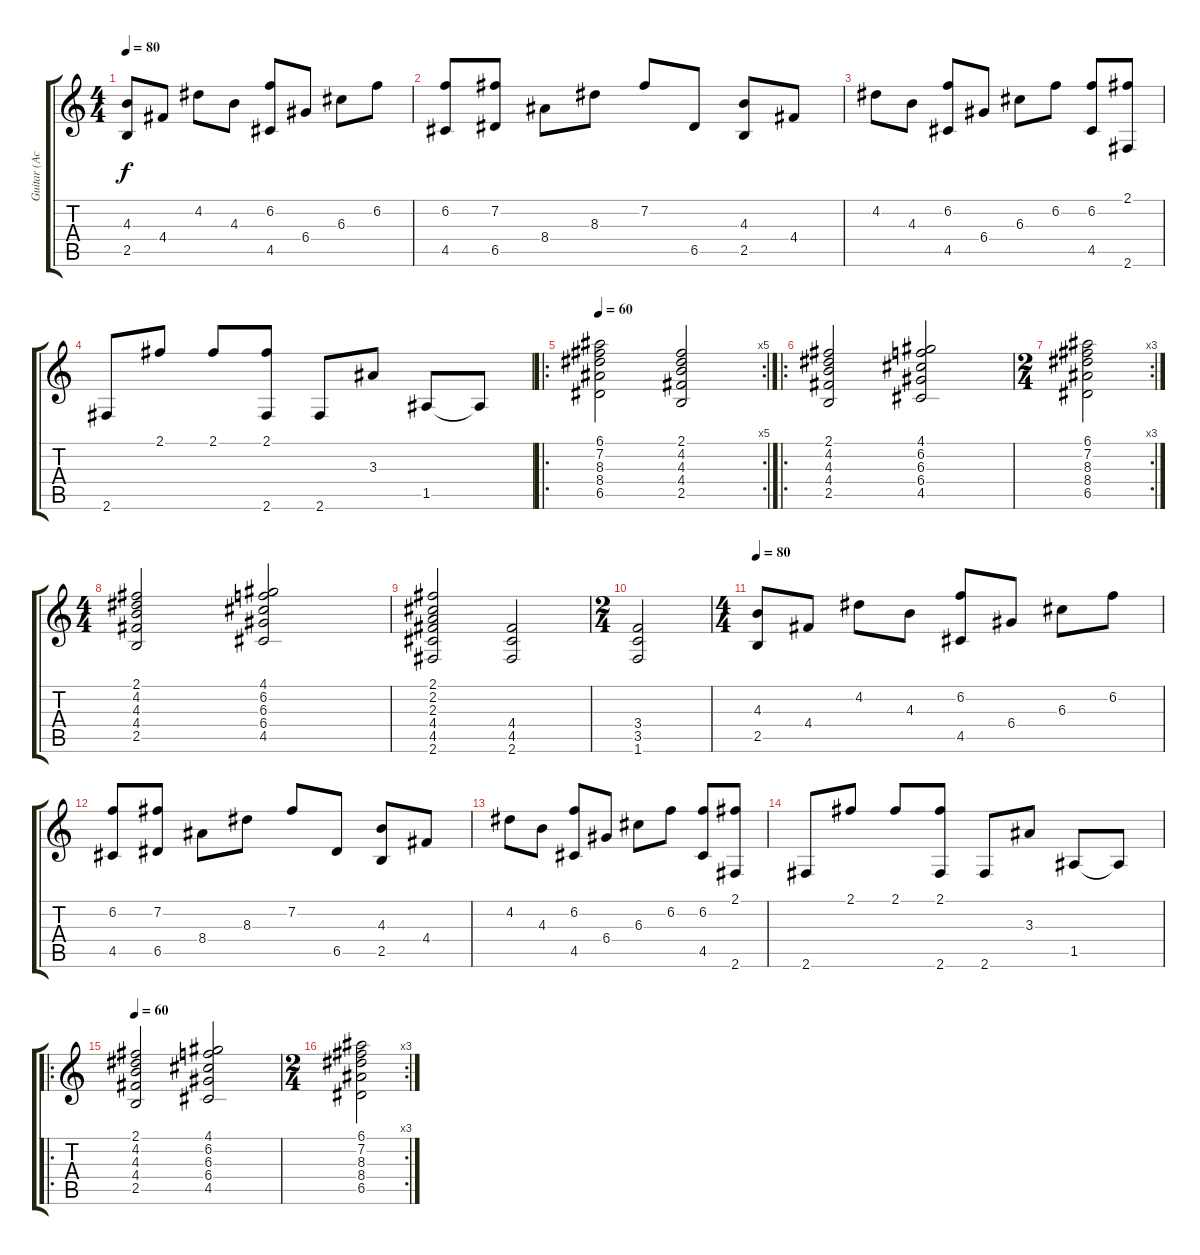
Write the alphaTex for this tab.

\track ("Guitar (Acoustic)" "Guitar (Ac") {instrument acousticguitarsteel}
\staff {score tabs}
\tuning (E4 B3 G3 D3 A2 E2) {hide}
\ts (4 4)
\tempo 80
\clef g2
\ks c
(4.3 2.5).8{dy f instrument acousticguitarsteel} 4.4.8 4.2.8 4.3.8 (6.2 4.5).8 6.4.8 6.3.8 6.2.8 |
(6.2 4.5).8 (7.2 6.5).8 8.4.8 8.3.8 7.2.8 6.5.8 (4.3 2.5).8 4.4.8 |
4.2.8 4.3.8 (6.2 4.5).8 6.4.8 6.3.8 6.2.8 (6.2 4.5).8 (2.1 2.6).8 |
2.6.8 2.1.8 2.1.8 (2.1 2.6).8 2.6.8 3.3.8 1.5.8 1.5{t}.8 |
\ro
\rc 5
\tempo 60
(6.1 7.2 8.3 8.4 6.5).2 (2.1 4.2 4.3 4.4 2.5).2 |
\ro
(2.1 4.2 4.3 4.4 2.5).2 (4.1 6.2 6.3 6.4 4.5).2 |
\rc 3
\ts (2 4)
(6.1 7.2 8.3 8.4 6.5).2 |
\ts (4 4)
(2.1 4.2 4.3 4.4 2.5).2 (4.1 6.2 6.3 6.4 4.5).2 |
(2.1 2.2 2.3 4.4 4.5 2.6).2 (4.4 4.5 2.6).2 |
\ts (2 4)
(3.4 3.5 1.6).2 |
\ts (4 4)
\tempo 80
(4.3 2.5).8 4.4.8 4.2.8 4.3.8 (6.2 4.5).8 6.4.8 6.3.8 6.2.8 |
(6.2 4.5).8 (7.2 6.5).8 8.4.8 8.3.8 7.2.8 6.5.8 (4.3 2.5).8 4.4.8 |
4.2.8 4.3.8 (6.2 4.5).8 6.4.8 6.3.8 6.2.8 (6.2 4.5).8 (2.1 2.6).8 |
2.6.8 2.1.8 2.1.8 (2.1 2.6).8 2.6.8 3.3.8 1.5.8 1.5{t}.8 |
\ro
\tempo 60
(2.1 4.2 4.3 4.4 2.5).2 (4.1 6.2 6.3 6.4 4.5).2 |
\rc 3
\ts (2 4)
(6.1 7.2 8.3 8.4 6.5).2
